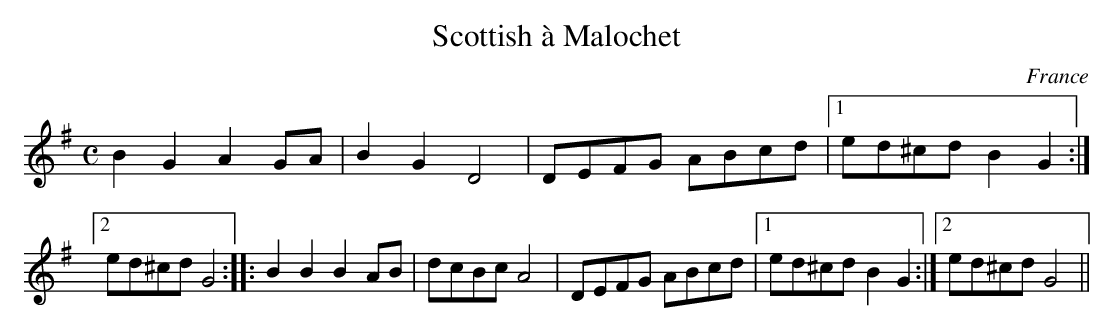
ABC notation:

X:1
T:Scottish à Malochet
M:C
O:France
K:G
B2G2A2GA|B2G2D4|DEFG ABcd|1ed^cdB2G2:|2ed^cdG4::\
B2B2B2AB|dcBcA4|DEFG ABcd|1ed^cdB2G2:|2ed^cdG4||
